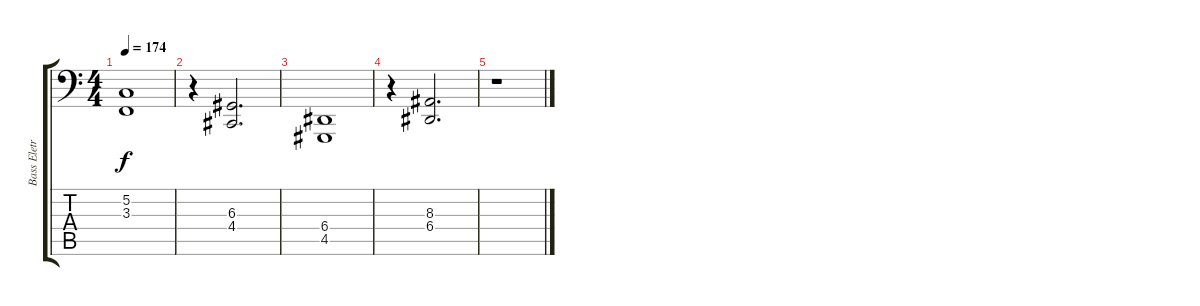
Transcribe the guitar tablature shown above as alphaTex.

\track ("Bass Eletronic Effect" "Bass Eletr") {instrument synthbrass1}
\staff {score tabs}
\tuning (C3 G2 D2 A1 E1 B0) {hide}
\ts (4 4)
\tempo 174
\clef f4
\ks c
(5.2 3.3).1{dy f} |
r.4 (6.3 4.4).2{d} |
(6.4 4.5).1 |
r.4 (8.3 6.4).2{d} |
r.1
